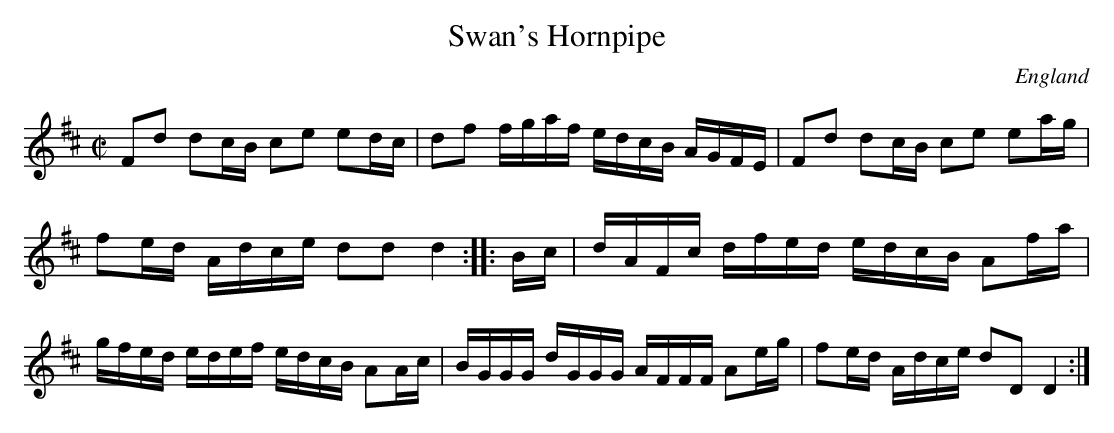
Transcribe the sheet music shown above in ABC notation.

X:1
T:Swan's Hornpipe
L:1/16
M:C|
O:England
K:D major
F2d2 d2cB c2e2 e2dc |d2f2 fgaf edcB AGFE |\
F2d2 d2cB c2e2 e2ag |
f2ed Adce d2d2 d4 :: \
Bc|\
dAFc dfed edcB A2fa |
gfed edef edcB A2Ac |\
BGGG dGGG AFFF A2eg |f2ed Adce d2D2 D4:|
